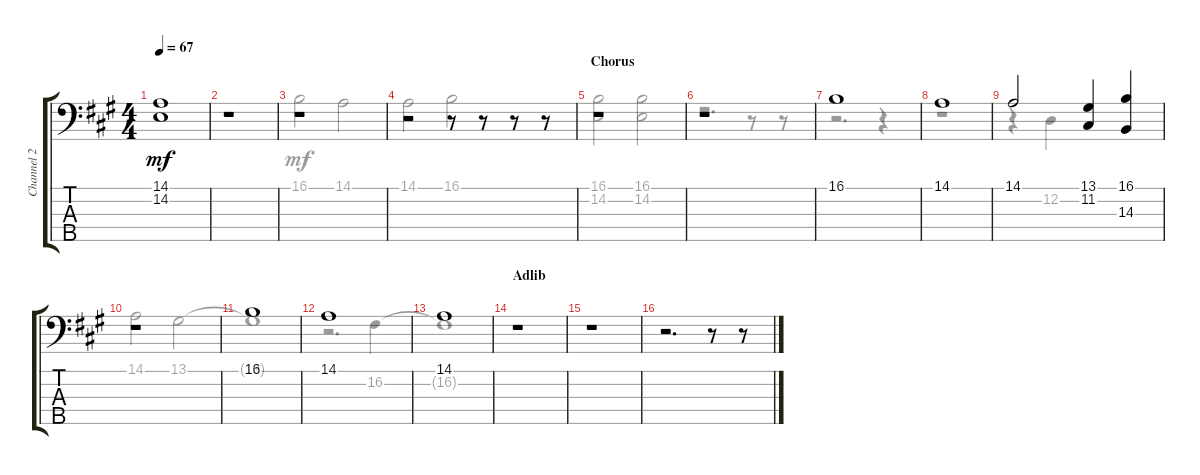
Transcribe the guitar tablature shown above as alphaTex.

\track ("Channel 2 (Staff 2)" "Channel 2 ") {instrument stringensemble2}
\staff {score tabs}
\tuning (G2 D2 A1 E1 B0) {hide}
\voice
\ts (4 4)
\tempo 67
\clef f4
\ks f#minor
(14.1 14.2).1{dy mf} |
r.1 |
r.1 |
r.2 r.8 r.8 r.8 r.8 |
\section ("" "Chorus")
r.1 |
r.1 |
16.1.1 |
14.1.1 |
14.1.2 (13.1 11.2).4 (16.1 14.3).4 |
r.1 |
16.1.1 |
14.1.1 |
14.1.1 |
\section ("" "Adlib")
r.1 |
r.1 |
r.2{d} r.8 r.8
\voice
\clef f4
\ottava regular
\simile none
\ks f#minor
|
|
16.1.2 14.1.2 |
14.1.2 16.1.2 |
(16.1 14.2).2 (16.1 14.2).2 |
r.2{d} r.8 r.8 |
r.2{d} r.4 |
r.1 |
r.4 12.2.4 |
14.1.2 13.1.2 |
13.1{t}.1 |
r.2{d} 16.2.4 |
16.2{t}.1 |
|
|
